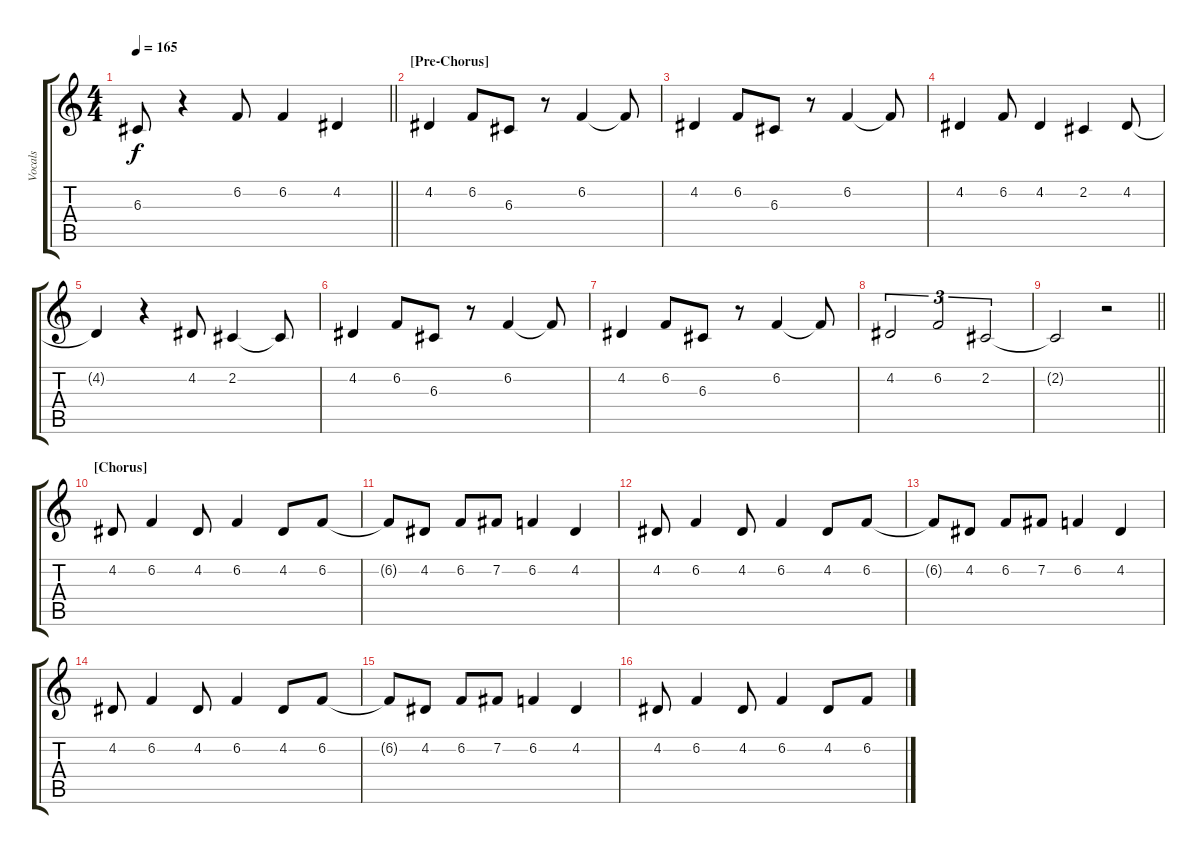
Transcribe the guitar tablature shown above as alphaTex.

\track ("Vocals" "Vocals") {instrument trombone}
\staff {score tabs}
\tuning (E4 B3 G3 D3 A2 E2) {hide}
\ts (4 4)
\tempo 165
\clef g2
\barLineRight lightlight
\ks c
6.3{t}.8{dy f} r.4 6.2.8 6.2.4 4.2.4 |
\section ("" "[Pre-Chorus]")
4.2.4 6.2.8 6.3.8 r.8 6.2.4 6.2{t}.8 |
4.2.4 6.2.8 6.3.8 r.8 6.2.4 6.2{t}.8 |
4.2.4 6.2.8 4.2.4 2.2.4 4.2.8 |
4.2{t}.4 r.4 4.2.8 2.2.4 2.2{t}.8 |
4.2.4 6.2.8 6.3.8 r.8 6.2.4 6.2{t}.8 |
4.2.4 6.2.8 6.3.8 r.8 6.2.4 6.2{t}.8 |
4.2.2{tu (3 2)} 6.2.2{tu (3 2)} 2.2.2{tu (3 2)} |
\barLineRight lightlight
2.2{t}.2 r.2 |
\section ("" "[Chorus]")
4.2.8 6.2.4 4.2.8 6.2.4 4.2.8 6.2.8 |
6.2{t}.8 4.2.8 6.2.8 7.2.8 6.2.4 4.2.4 |
4.2.8 6.2.4 4.2.8 6.2.4 4.2.8 6.2.8 |
6.2{t}.8 4.2.8 6.2.8 7.2.8 6.2.4 4.2.4 |
4.2.8 6.2.4 4.2.8 6.2.4 4.2.8 6.2.8 |
6.2{t}.8 4.2.8 6.2.8 7.2.8 6.2.4 4.2.4 |
4.2.8 6.2.4 4.2.8 6.2.4 4.2.8 6.2.8
